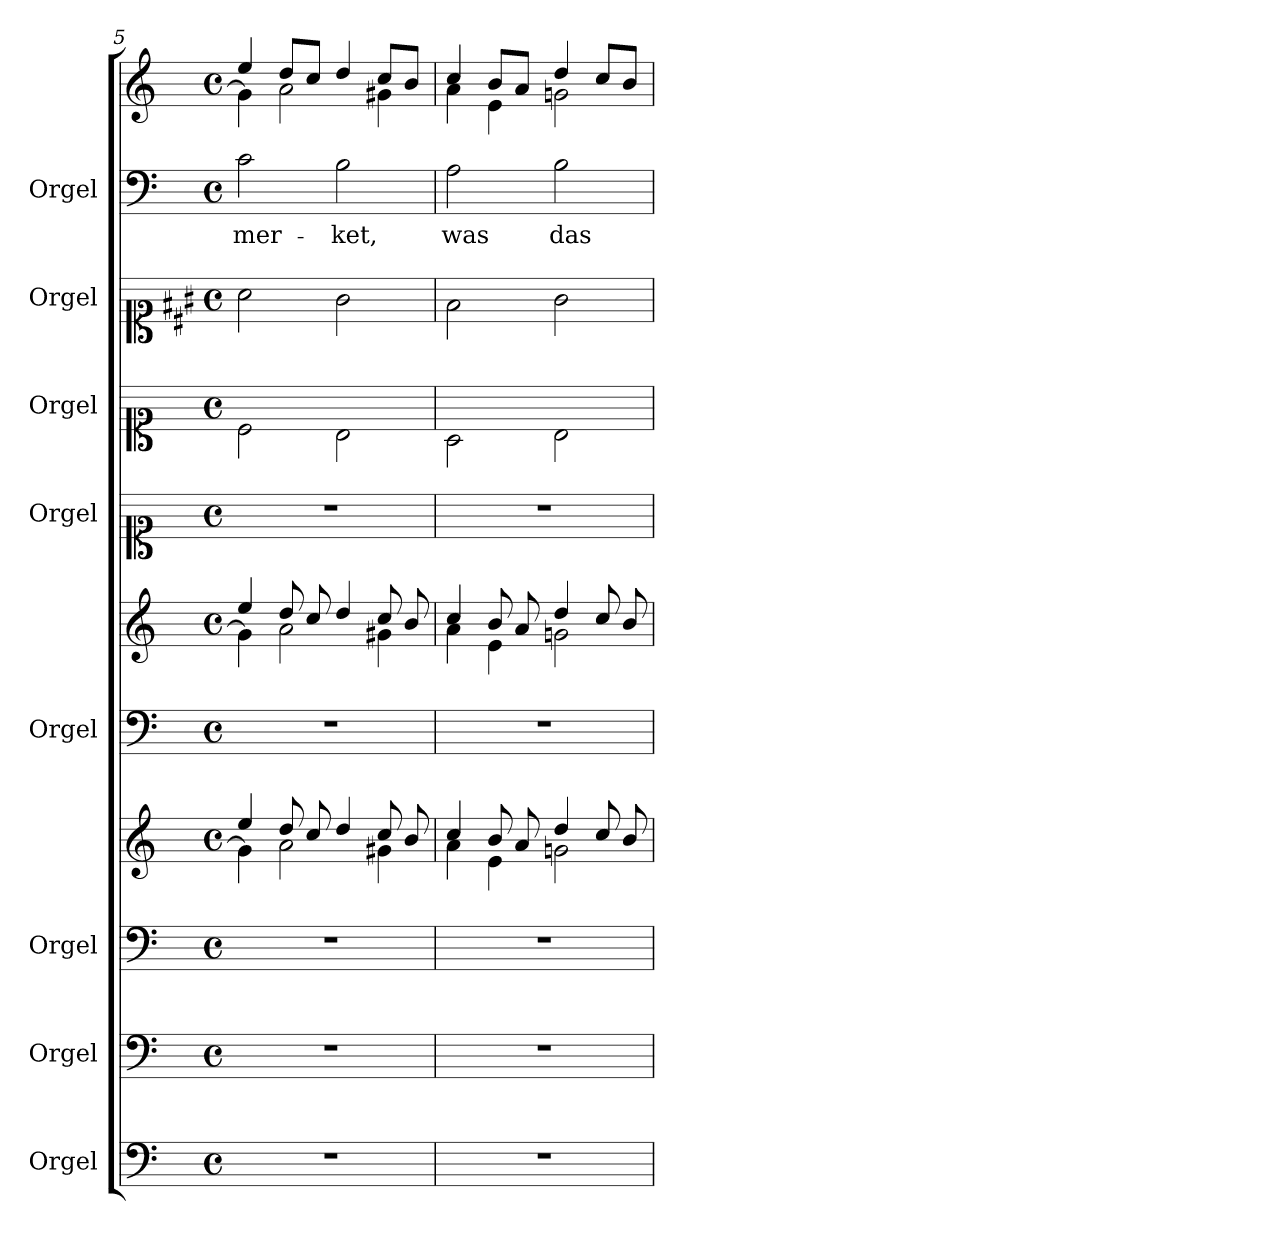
**kern	**kern	**kern	**kern	**kern	**kern	**kern	**kern	**kern	**kern	**text	**kern
*part8	*part7	*part6	*part6	*part5	*part5	*part4	*part3	*part2	*part1	*part1	*part1
*staff11	*staff10	*staff9	*staff8	*staff7	*staff6	*staff5	*staff4	*staff3	*staff2	*staff2	*staff1
*I"Orgel	*I"Orgel	*I"Orgel	*	*I"Orgel	*	*I"Orgel	*I"Orgel	*I"Orgel	*I"Orgel	*	*
*clefF4	*clefF4	*clefF4	*clefG2	*clefF4	*clefG2	*clefC1	*clefC1	*clefC1	*clefF4	*	*clefG2
*	*	*	*	*	*	*	*	*ITrd5c9	*	*	*
*k[]	*k[]	*k[]	*k[]	*k[]	*k[]	*k[]	*k[]	*k[]	*k[]	*	*k[]
*M4/4	*M4/4	*M4/4	*M4/4	*M4/4	*M4/4	*M4/4	*M4/4	*M4/4	*M4/4	*	*M4/4
*met(c)	*met(c)	*met(c)	*met(c)	*met(c)	*met(c)	*met(c)	*met(c)	*met(c)	*met(c)	*	*met(c)
=5	=5	=5	=5	=5	=5	=5	=5	=5	=5	=5	=5
*	*	*	*^	*	*^	*	*	*	*	*	*
!	!	!	!	!	!	!	!	!	!	!	!	!LO:LY:b	!
*	*	*	*	*	*	*	*	*	*	*	*	*	*^
1r	1r	1r	4ee/	4g\]	1r	4ee/	4g\]	1r	2c\	2c\	2c\	mer-	4ee/	4g\]
.	.	.	8dd/	2a\	.	8dd/	2a\	.	.	.	.	.	8dd/L	2a\
.	.	.	8cc/	.	.	8cc/	.	.	.	.	.	.	8cc/J	.
!	!	!	!	!	!	!	!	!	!	!	!	!LO:LY:b	!	!
.	.	.	4dd/	.	.	4dd/	.	.	2B\	2B\	2B\	-ket,	4dd/	.
.	.	.	8cc/	4g#X\	.	8cc/	4g#X\	.	.	.	.	.	8cc/L	4g#X\
.	.	.	8b/	.	.	8b/	.	.	.	.	.	.	8b/J	.
=6	=6	=6	=6	=6	=6	=6	=6	=6	=6	=6	=6	=6	=6	=6
!	!	!	!	!	!	!	!	!	!	!	!	!LO:LY:b	!	!
1r	1r	1r	4cc/	4a\	1r	4cc/	4a\	1r	2A\	2A\	2A\	was	4cc/	4a\
.	.	.	8b/	4e\	.	8b/	4e\	.	.	.	.	.	8b/L	4e\
.	.	.	8a/	.	.	8a/	.	.	.	.	.	.	8a/J	.
!	!	!	!	!	!	!	!	!	!	!	!	!LO:LY:b	!	!
.	.	.	4dd/	2gn\	.	4dd/	2gn\	.	2B\	2B\	2B\	das	4dd/	2gn\
.	.	.	8cc/	.	.	8cc/	.	.	.	.	.	.	8cc/L	.
.	.	.	8b/	.	.	8b/	.	.	.	.	.	.	8b/J	.
*	*	*	*v	*v	*	*v	*v	*	*	*	*	*	*v	*v
=	=	=	=	=	=	=	=	=	=	=	=
*-	*-	*-	*-	*-	*-	*-	*-	*-	*-	*-	*-
